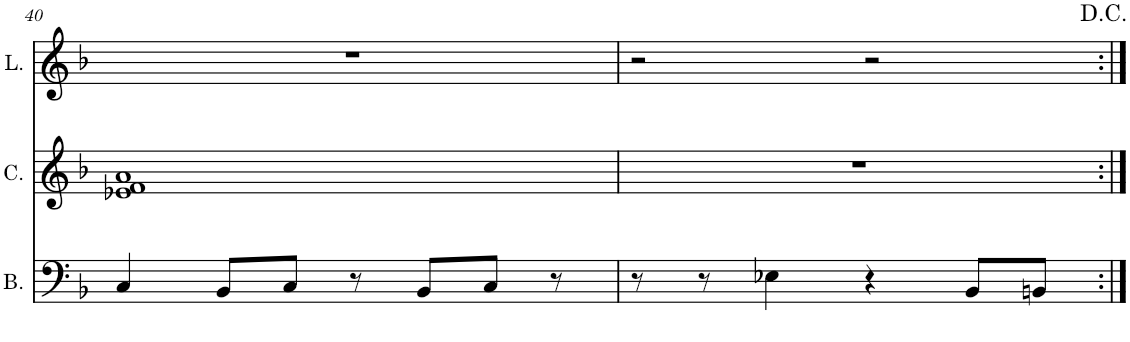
**kern	**kern	**kern
*part3	*part2	*part1
*staff3	*staff2	*staff1
*I"Bass	*I"Chords	*I"Lead
*I'B.	*I'C.	*I'L.
!!LO:PB:g=z
*clefF4	*clefG2	*clefG2
*	*Trd8c14	*Trd1c2
*k[b-]	*k[b-]	*k[b-]
*M2/2	*M2/2	*M2/2
*met(c|)	*met(c|)	*met(c|)
=40	=40	=40
4C/	1e-X 1f 1a	1r
8BB-/L	.	.
8C/J	.	.
8r	.	.
8BB-/L	.	.
8C/J	.	.
8r	.	.
=41	=41	=41
8r	1r	2r
8r	.	.
4E-X\	.	.
4r	.	2r
8BB-/L	.	.
8BBn/J	.	.
=:|!	=:|!	=:|!
*-	*-	*-
